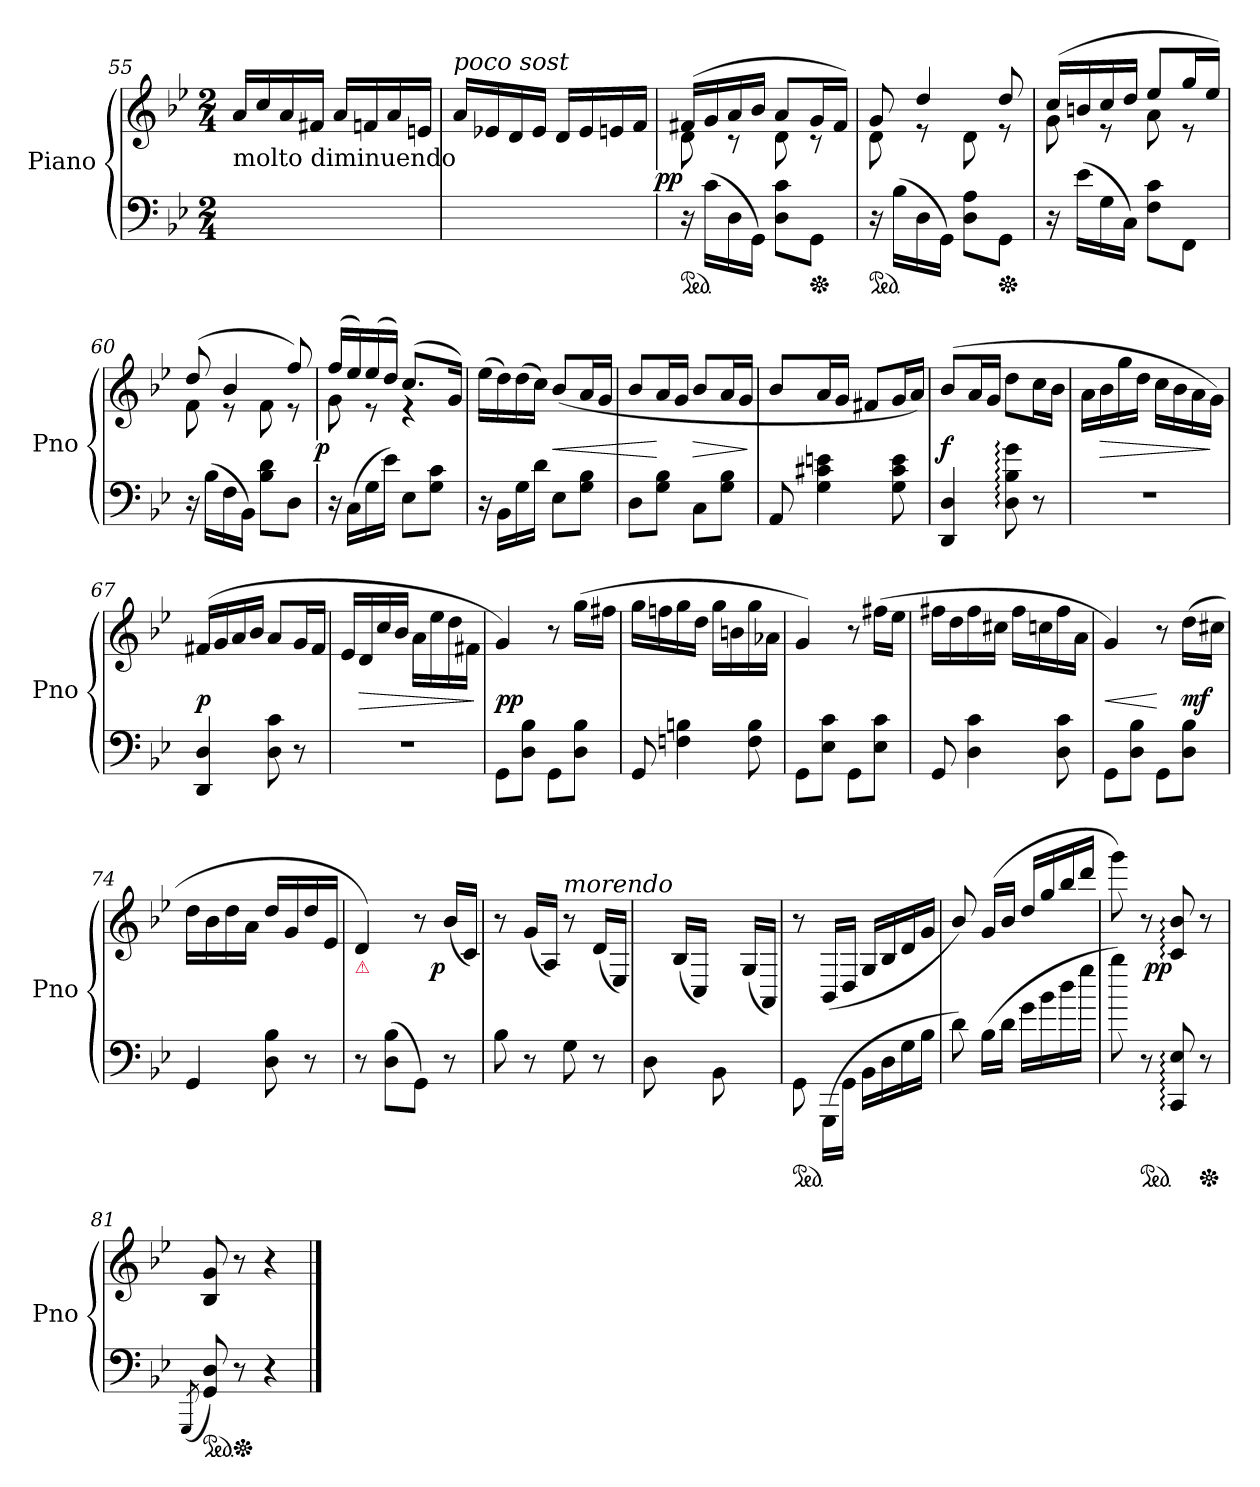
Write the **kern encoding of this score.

**kern	**kern	**dynam
*part2	*part1	*part1
*staff2	*staff1	*staff1
*	*I"Piano	*
*	*I'Pno	*
*clefF4	*clefG2	*
*k[b-e-]	*k[b-e-]	*
*M2/4	*M2/4	*
=55	=55	=55
!	!LO:TX:b:t=molto diminuendo	!
2ryy	16a/LL	.
.	16cc/	.
.	16a/	.
.	16f#X/JJ	.
.	16a/LL	.
.	16fn/	.
.	16a/	.
.	16en/JJ	.
=56	=56	=56
!	!LO:TX:a:i:t=poco sost	!
2ryy	16a/LL	.
.	16e-X/	.
.	16d/	.
.	16e-/JJ	.
.	16d/LL	.
.	16e-/	.
.	16en/	.
.	16f/JJ	.
=57	=57	=57
*	*^	*
!	!	!	!LO:DY:b:rj
*ped	*	*	*
16r	(>16f#X/LL	8d\	pp
(>16c\LL	16g/	.	.
16D\	16a/	8rc	.
16GG\JJ)	16b-/JJ	.	.
8D\ 8c\L	8a/L	8d\	.
*Xped	*	*	*
8GG\J	16g/L	8rc	.
.	16f#/JJ)	.	.
=58	=58	=58	=58
*ped	*	*	*
16r	8g/	8d\	.
(>16B-\LL	.	.	.
16D\	4dd/	8re	.
16GG\JJ)	.	.	.
8D\ 8A\L	.	8d\	.
*Xped	*	*	*
8GG\J	8dd/	8re	.
=59	=59	=59	=59
16r	(>16cc/LL	8g\	.
(>16e-\LL	16bn/	.	.
16G\	16cc/	8re	.
16C\JJ)	16dd/JJ	.	.
8F\ 8c\L	8ee-/L	8a\	.
8FF\J	16gg/L	8re	.
.	16ee-/JJ)	.	.
=60	=60	=60	=60
16r	(>8dd/	8f\	.
(>16B-\LL	.	.	.
16F\	4b-/	8re	.
16BB-\JJ)	.	.	.
8B-\ 8d\L	.	8f\	.
8D\J	8ff/)	8re	.
=61	=61	=61	=61
!	!	!	!LO:DY:b:rj
16r	(<16ff/LL	8g\	p
(>16C\LL	16ee-/)	.	.
16G\	(<16ee-/	8re	.
16e-\JJ)	16dd/JJ)	.	.
8E-\L	(<8.cc/L	4re	.
8G\ 8c\J	.	.	.
.	16g/Jk)	.	.
*	*v	*v	*
=62	=62	=62
16r	(>16ee-\LL	.
16BB-\LL	16dd\)	.
16G\	(>16dd\	.
16d\JJ	16cc\JJ)	.
!	!	!LO:HP:b
8E-\L	(<8b-/L	<
8G\ 8B-\J	16a/L	.
.	16g/JJ	.
=63	=63	=63
8D\L	8b-/L	.
8G\ 8B-\J	16a/L	[
.	16g/JJ	.
!	!	!LO:HP:b
8C\L	8b-/L	>
8G\ 8B-\J	16a/L	.
.	16g/JJ	.
.	.	]
=64	=64	=64
8AA/	8b-/L	.
4G\ 4c#X\ 4en\	16a/L	.
.	16g/JJ	.
.	8f#X/L	.
8G\ 8c#\ 8e\	16g/L	.
.	16a/JJ)	.
=65	=65	=65
!	!	!LO:DY:b
4DD/ 4D/	(>8b-/L	f
.	16a/L	.
.	16g/JJ	.
8D:\ 8B-:\ 8g:\	8dd\L	.
8r	16cc\L	.
.	16b-\JJ	.
=66	=66	=66
2r	16a\LL	.
!	!	!LO:HP:b
.	16b-\	>
.	16gg\	.
.	16dd\JJ	.
.	16cc\LL	.
.	16b-\	.
.	16a\	.
.	16g\JJ)	]
=67	=67	=67
!	!	!LO:DY:b
4DD/ 4D/	(>16f#X/LL	p
.	16g/	.
.	16a/	.
.	16b-/JJ	.
8D\ 8c\	8a/L	.
8r	16g/L	.
.	16f#/JJ	.
=68	=68	=68
2r	16e-/LL	.
!	!	!LO:HP:b
.	16d/	>
.	16cc/	.
.	16b-/JJ	.
.	16a\LL	.
.	16ee-\	.
.	16dd\	.
.	16f#X\JJ	.
.	.	]
=69	=69	=69
!	!	!LO:DY:b
8GG\L	4g/)	pp
8D\ 8B-\J	.	.
8GG\L	8r	.
8D\ 8B-\J	(>16gg\LL	.
.	16ff#X\JJ	.
=70	=70	=70
8GG/	16gg\LL	.
.	16ffn\	.
4Fn\ 4Bn\	16gg\	.
.	16dd\JJ	.
.	16gg\LL	.
.	16bn\	.
8F\ 8B\	16gg\	.
.	16a-X\JJ	.
=71	=71	=71
8GG\L	4g/)	.
8E-\ 8c\J	.	.
8GG\L	8r	.
8E-\ 8c\J	(>16ff#X\LL	.
.	16ee-\JJ	.
=72	=72	=72
8GG/	16ff#X\LL	.
.	16dd\	.
4D\ 4c\	16ff#\	.
.	16cc#X\JJ	.
.	16ff#\LL	.
.	16ccn\	.
8D\ 8c\	16ff#\	.
.	16a\JJ	.
=73	=73	=73
!	!	!LO:HP:b
8GG\L	4g/)	<
8D\ 8B-\J	.	.
8GG\L	8r	[
!	!	!LO:DY:b
8D\ 8B-\J	(>16dd\LL	mf
.	16cc#X\JJ	.
=74	=74	=74
4GG/	16dd\LL	.
.	16b-\	.
.	16dd\	.
.	16a\JJ	.
8D\ 8B-\	16dd/LL	.
.	16g/	.
8r	16dd/	.
.	16e-/JJ	.
=75	=75	=75
!	!LO:TX:b:color=crimson:t=⚠	!
8r	4d/)	.
(>8D\ 8B-\L	.	.
8GG\J)	8r	.
!	!	!LO:DY:b:rj
8r	(<16b-/LL	p
.	16c/JJ)	.
=76	=76	=76
8B-\	8r	.
8r	(<16g/LL	.
.	16A/JJ)	.
!	!LO:TX:a:i:t=morendo	!
8G\	8r	.
8r	(<16d/LL	.
.	16E-/JJ)	.
=77	=77	=77
8D\	8ryy	.
8ryy	(<16B-/LL	.
.	16C/JJ)	.
8BB-\	8ryy	.
8ryy	(<16G/LL	.
.	16AA/JJ)	.
=78	=78	=78
*ped	*	*
8GG\	8r	.
(<16GGG\LL	(>16BB-/LL	.
16GG\JJ	16D/JJ	.
16BB-\LL	16G/LL	.
16D\	16B-/	.
16G\	16d/	.
16B-\JJ	16g/JJ	.
=79	=79	=79
8d\)	8b-/)	.
(<16B-\LL	(>16g/LL	.
16d\JJ	16b-/JJ	.
16g\LL	16dd/LL	.
16b-\	16gg/	.
16dd\	16bb-/	.
16gg\JJ	16ddd/JJ	.
=80	=80	=80
8bb-\)	8ggg\)	.
*ped	*	*
8r	8r	.
!	!	!LO:DY:b:rj
8CC:/ 8E-:/	8c:/ 8b-:/	pp
*Xped	*	*
8r	8r	.
=81	=81	=81
(8qGGG/	.	.
*ped	*	*
8GG/ 8D/)	8B-/ 8g/	.
*Xped	*	*
8r	8r	.
4r	4r	.
==	==	==
*-	*-	*-
